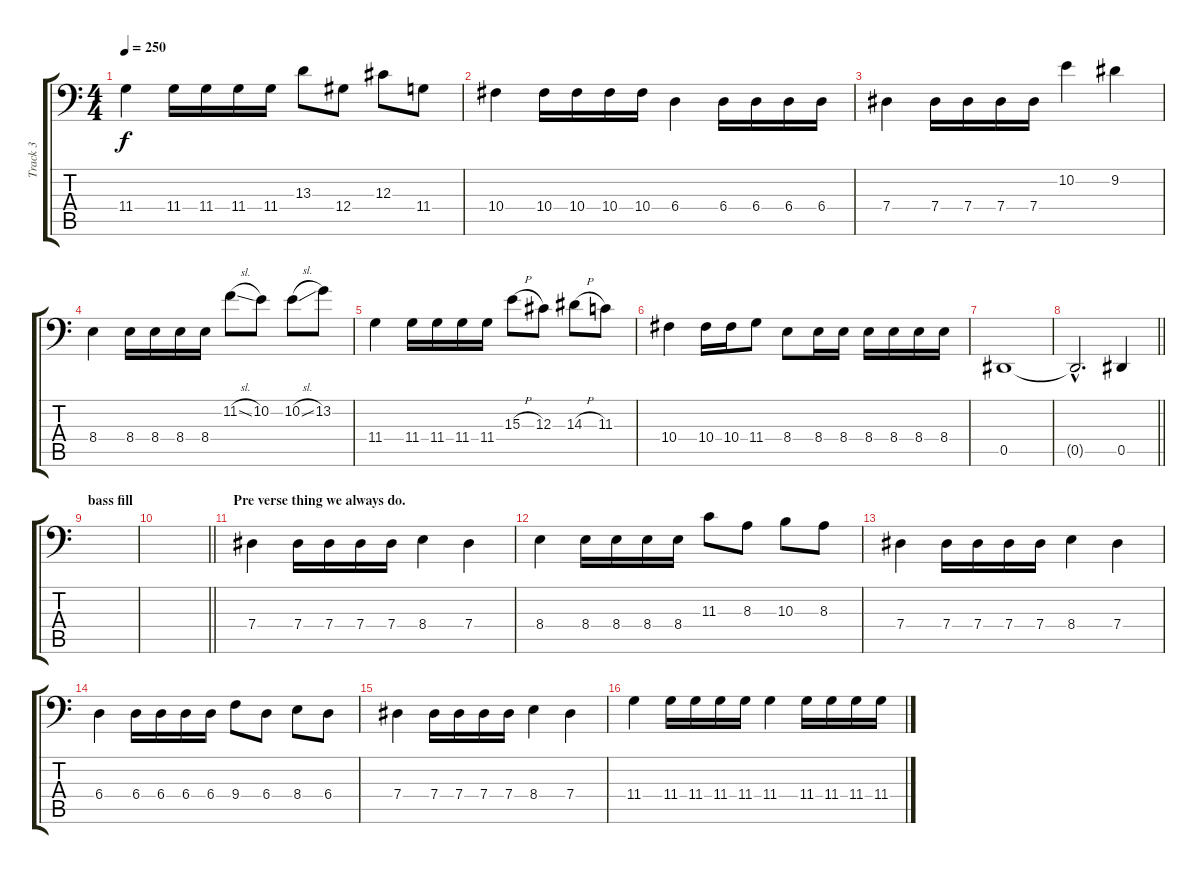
\track ("Track 3" "Track 3") {instrument electricbassfinger}
\staff {score tabs}
\tuning (B2 Gb2 Db2 Ab1 Eb1 Bb0) {hide}
\ts (4 4)
\tempo 250
\clef f4
\ks c
11.4.4{dy f} 11.4.16 11.4.16 11.4.16 11.4.16 13.3.8 12.4.8 12.3.8 11.4.8 |
10.4.4 10.4.16 10.4.16 10.4.16 10.4.16 6.4.4 6.4.16 6.4.16 6.4.16 6.4.16 |
7.4.4 7.4.16 7.4.16 7.4.16 7.4.16 10.2.4 9.2.4 |
8.4.4 8.4.16 8.4.16 8.4.16 8.4.16 11.2{sl}.8 10.2.8 10.2{sl}.8 13.2.8 |
11.4.4 11.4.16 11.4.16 11.4.16 11.4.16 15.3{h}.8 12.3.8 14.3{h}.8 11.3.8 |
10.4.4 10.4.16 10.4.16 11.4.8 8.4.8 8.4.16 8.4.16 8.4.16 8.4.16 8.4.16 8.4.16 |
0.5.1 |
\barLineRight lightlight
0.5{hac t}.2{d} 0.5.4 |
\section ("" "bass fill")
|
\barLineRight lightlight
|
\section ("" "Pre verse thing we always do.")
7.4.4 7.4.16 7.4.16 7.4.16 7.4.16 8.4.4 7.4.4 |
8.4.4 8.4.16 8.4.16 8.4.16 8.4.16 11.3.8 8.3.8 10.3.8 8.3.8 |
7.4.4 7.4.16 7.4.16 7.4.16 7.4.16 8.4.4 7.4.4 |
6.4.4 6.4.16 6.4.16 6.4.16 6.4.16 9.4.8 6.4.8 8.4.8 6.4.8 |
7.4.4 7.4.16 7.4.16 7.4.16 7.4.16 8.4.4 7.4.4 |
11.4.4 11.4.16 11.4.16 11.4.16 11.4.16 11.4.4 11.4.16 11.4.16 11.4.16 11.4.16
